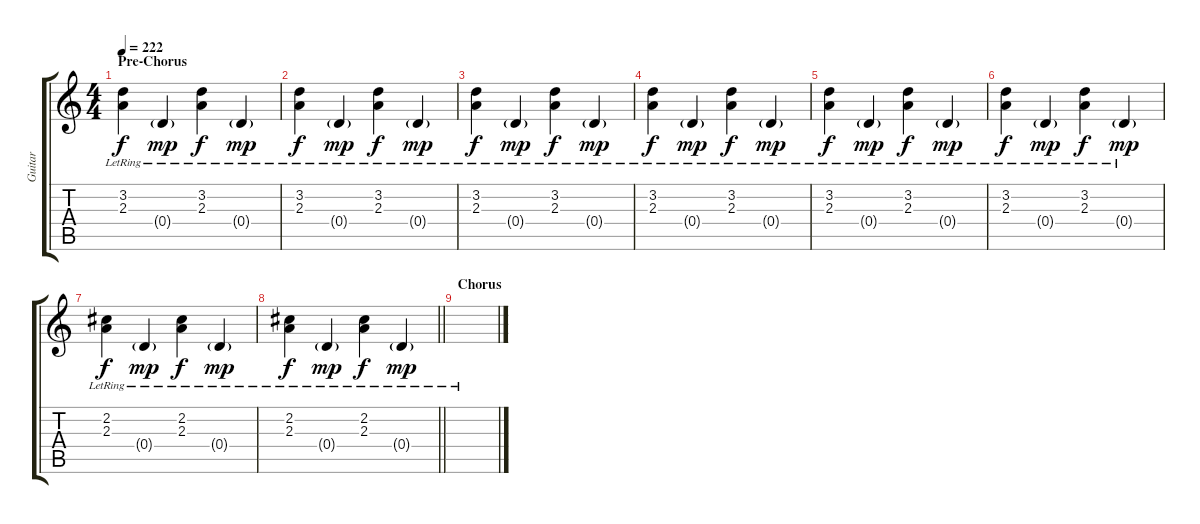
\track ("Guitar" "Guitar") {instrument electricguitarclean}
\staff {score tabs}
\tuning (E4 B3 G3 D3 A2 E2) {hide}
\ts (4 4)
\section ("" "Pre-Chorus")
\tempo 222
\clef g2
\ks c
(3.2{lr} 2.3{lr}).4{dy f} 0.4{g lr}.4{dy mp} (3.2{lr} 2.3{lr}).4{dy f} 0.4{g lr}.4{dy mp} |
(3.2{lr} 2.3{lr}).4{dy f} 0.4{g lr}.4{dy mp} (3.2{lr} 2.3{lr}).4{dy f} 0.4{g lr}.4{dy mp} |
(3.2{lr} 2.3{lr}).4{dy f} 0.4{g lr}.4{dy mp} (3.2{lr} 2.3{lr}).4{dy f} 0.4{g lr}.4{dy mp} |
(3.2{lr} 2.3{lr}).4{dy f} 0.4{g lr}.4{dy mp} (3.2{lr} 2.3{lr}).4{dy f} 0.4{g lr}.4{dy mp} |
(3.2{lr} 2.3{lr}).4{dy f} 0.4{g lr}.4{dy mp} (3.2{lr} 2.3{lr}).4{dy f} 0.4{g lr}.4{dy mp} |
(3.2{lr} 2.3{lr}).4{dy f} 0.4{g lr}.4{dy mp} (3.2{lr} 2.3{lr}).4{dy f} 0.4{g lr}.4{dy mp} |
(2.2{lr} 2.3{lr}).4{dy f} 0.4{g lr}.4{dy mp} (2.2{lr} 2.3{lr}).4{dy f} 0.4{g lr}.4{dy mp} |
\barLineRight lightlight
(2.2{lr} 2.3{lr}).4{dy f} 0.4{g lr}.4{dy mp} (2.2{lr} 2.3{lr}).4{dy f} 0.4{g lr}.4{dy mp} |
\section ("" "Chorus")
